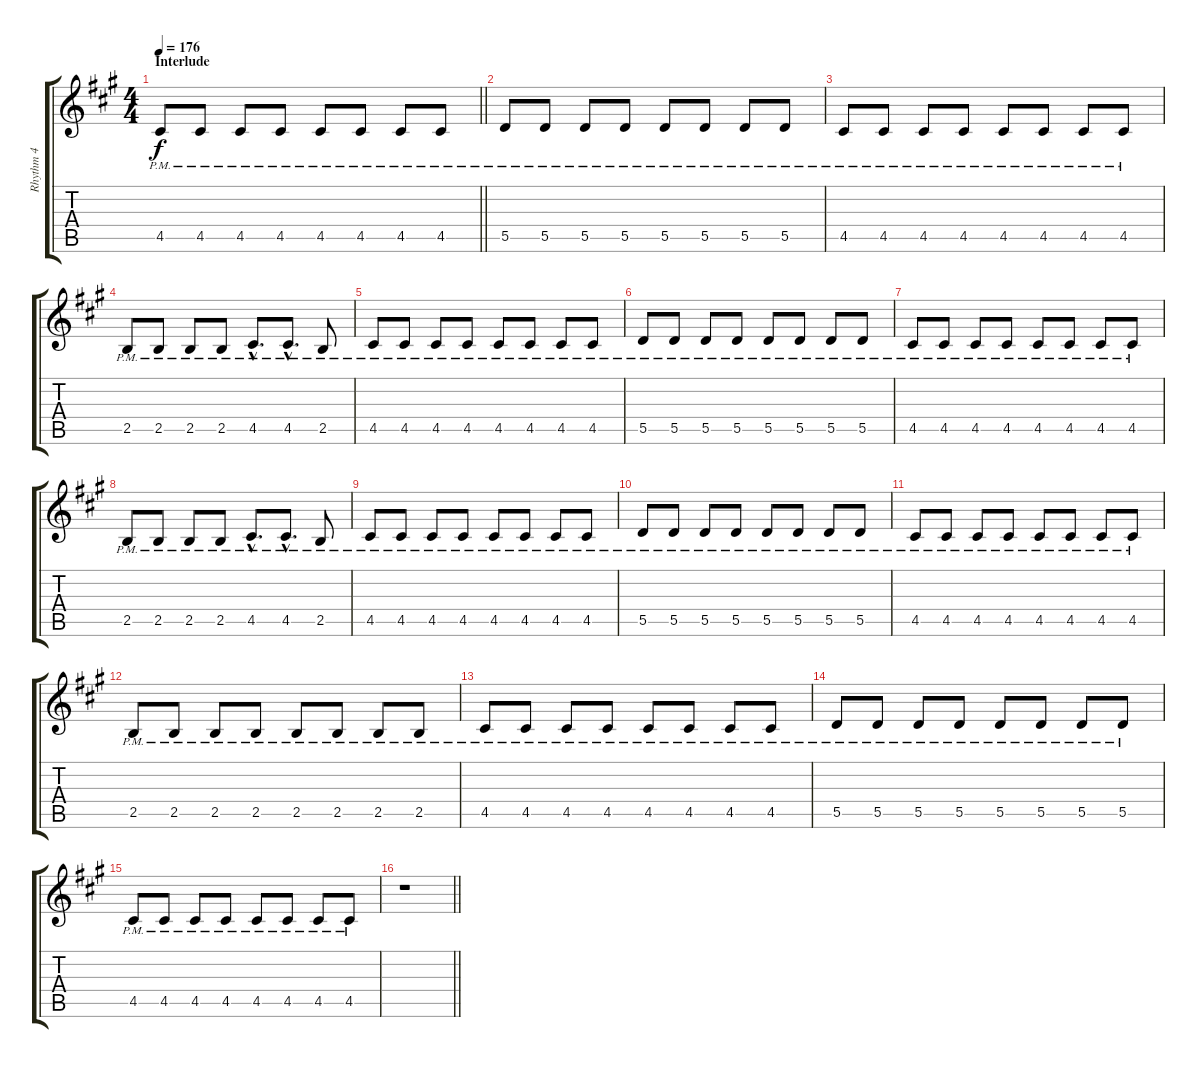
\track ("Rhythm 4" "Rhythm 4") {instrument distortionguitar}
\staff {score tabs}
\tuning (E4 B3 G3 D3 A2 D2) {hide}
\ts (4 4)
\section ("" "Interlude")
\tempo 176
\clef g2
\barLineRight lightlight
\ks a
4.5{pm}.8{dy f} 4.5{pm}.8 4.5{pm}.8 4.5{pm}.8 4.5{pm}.8 4.5{pm}.8 4.5{pm}.8 4.5{pm}.8 |
5.5{pm}.8 5.5{pm}.8 5.5{pm}.8 5.5{pm}.8 5.5{pm}.8 5.5{pm}.8 5.5{pm}.8 5.5{pm}.8 |
4.5{pm}.8 4.5{pm}.8 4.5{pm}.8 4.5{pm}.8 4.5{pm}.8 4.5{pm}.8 4.5{pm}.8 4.5{pm}.8 |
2.5{pm}.8 2.5{pm}.8 2.5{pm}.8 2.5{pm}.8 4.5{hac pm}.8{d} 4.5{hac pm}.8{d} 2.5{pm}.8 |
4.5{pm}.8 4.5{pm}.8 4.5{pm}.8 4.5{pm}.8 4.5{pm}.8 4.5{pm}.8 4.5{pm}.8 4.5{pm}.8 |
5.5{pm}.8 5.5{pm}.8 5.5{pm}.8 5.5{pm}.8 5.5{pm}.8 5.5{pm}.8 5.5{pm}.8 5.5{pm}.8 |
4.5{pm}.8 4.5{pm}.8 4.5{pm}.8 4.5{pm}.8 4.5{pm}.8 4.5{pm}.8 4.5{pm}.8 4.5{pm}.8 |
2.5{pm}.8 2.5{pm}.8 2.5{pm}.8 2.5{pm}.8 4.5{hac pm}.8{d} 4.5{hac pm}.8{d} 2.5{pm}.8 |
4.5{pm}.8 4.5{pm}.8 4.5{pm}.8 4.5{pm}.8 4.5{pm}.8 4.5{pm}.8 4.5{pm}.8 4.5{pm}.8 |
5.5{pm}.8 5.5{pm}.8 5.5{pm}.8 5.5{pm}.8 5.5{pm}.8 5.5{pm}.8 5.5{pm}.8 5.5{pm}.8 |
4.5{pm}.8 4.5{pm}.8 4.5{pm}.8 4.5{pm}.8 4.5{pm}.8 4.5{pm}.8 4.5{pm}.8 4.5{pm}.8 |
2.5{pm}.8 2.5{pm}.8 2.5{pm}.8 2.5{pm}.8 2.5{pm}.8 2.5{pm}.8 2.5{pm}.8 2.5{pm}.8 |
4.5{pm}.8 4.5{pm}.8 4.5{pm}.8 4.5{pm}.8 4.5{pm}.8 4.5{pm}.8 4.5{pm}.8 4.5{pm}.8 |
5.5{pm}.8 5.5{pm}.8 5.5{pm}.8 5.5{pm}.8 5.5{pm}.8 5.5{pm}.8 5.5{pm}.8 5.5{pm}.8 |
4.5{pm}.8 4.5{pm}.8 4.5{pm}.8 4.5{pm}.8 4.5{pm}.8 4.5{pm}.8 4.5{pm}.8 4.5{pm}.8 |
\barLineRight lightlight
r.1
